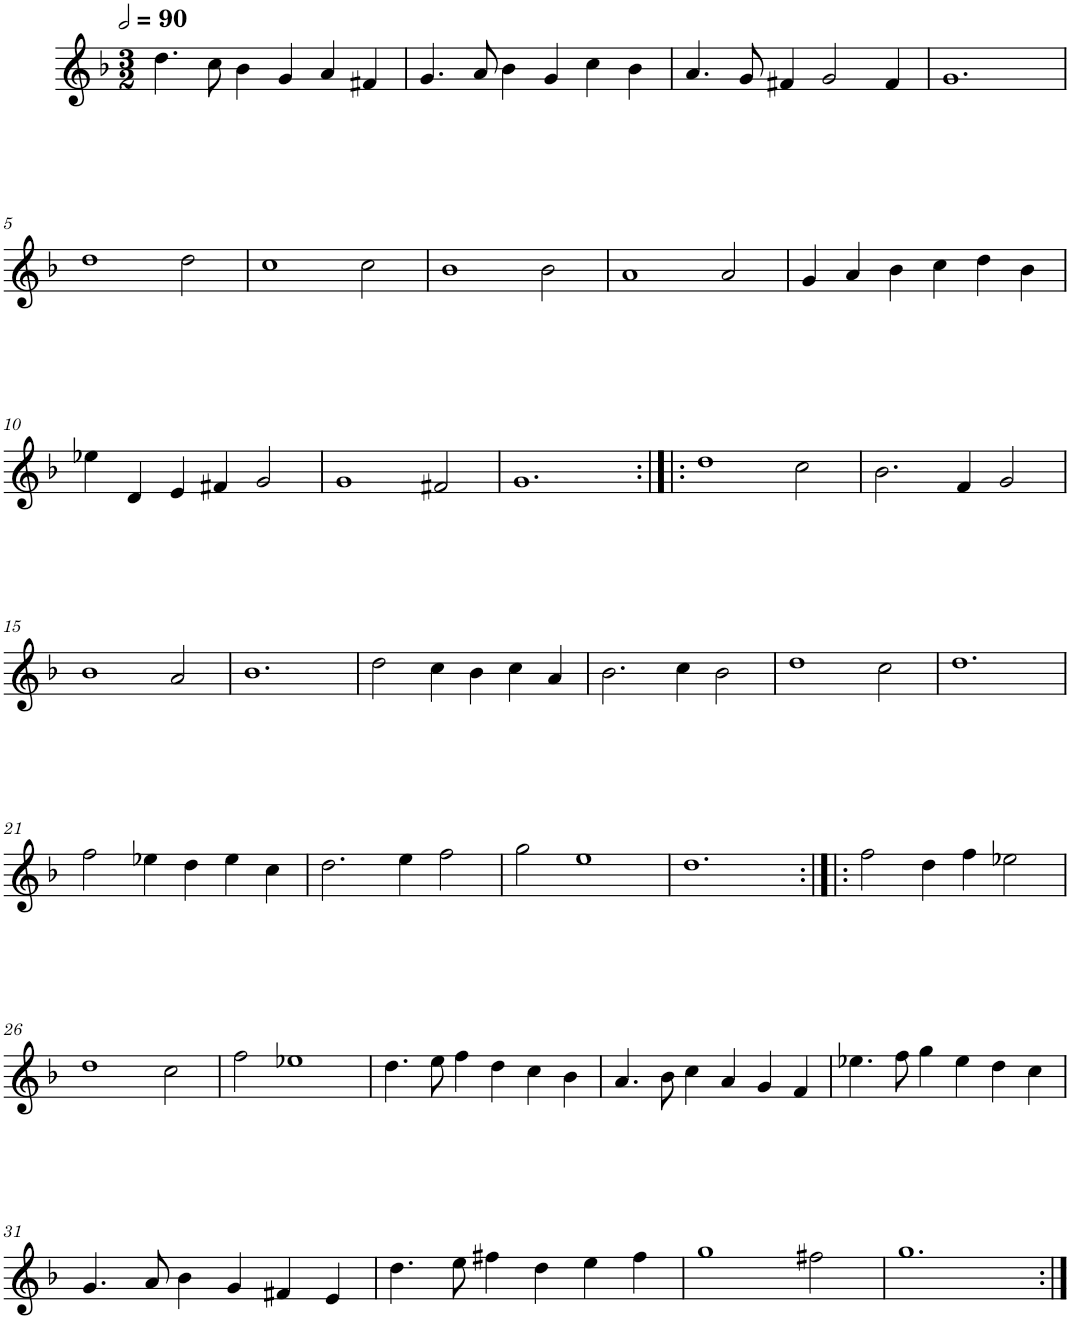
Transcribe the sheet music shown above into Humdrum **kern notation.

**kern
*part1
*staff1
*I"Quatre parties
*clefG2
*k[b-]
*M3/2
*MM180
=1
4.dd\
8cc\
4b-\
4g/
4a/
4f#X/
=2
4.g/
8a/
4b-\
4g/
4cc\
4b-\
=3
4.a/
8g/
4f#X/
2g/
4f#/
=4
1.g
!!LO:LB:g=z
=5
1dd
2dd\
=6
1cc
2cc\
=7
1b-
2b-\
=8
1a
2a/
=9
4g/
4a/
4b-\
4cc\
4dd\
4b-\
!!LO:LB:g=z
=10
4ee-X\
4d/
4e/
4f#X/
2g/
=11
1g
2f#X/
=12
1.g
=13:|!|:
1dd
2cc\
=14
2.b-\
4f/
2g/
!!LO:LB:g=z
=15
1b-
2a/
=16
1.b-
=17
2dd\
4cc\
4b-\
4cc\
4a/
=18
2.b-\
4cc\
2b-\
=19
1dd
2cc\
=20
1.dd
!!LO:LB:g=z
=21
2ff\
4ee-X\
4dd\
4ee-\
4cc\
=22
2.dd\
4ee\
2ff\
=23
2gg\
1ee
=24
1.dd
=25:|!|:
2ff\
4dd\
4ff\
2ee-X\
!!LO:LB:g=z
=26
1dd
2cc\
=27
2ff\
1ee-X
=28
4.dd\
8ee\
4ff\
4dd\
4cc\
4b-\
=29
4.a/
8b-\
4cc\
4a/
4g/
4f/
=30
4.ee-X\
8ff\
4gg\
4ee-\
4dd\
4cc\
!!LO:LB:g=z
=31
4.g/
8a/
4b-\
4g/
4f#X/
4e/
=32
4.dd\
8ee\
4ff#X\
4dd\
4ee\
4ff#\
=33
1gg
2ff#X\
=34
1.gg
=:|!
*-
